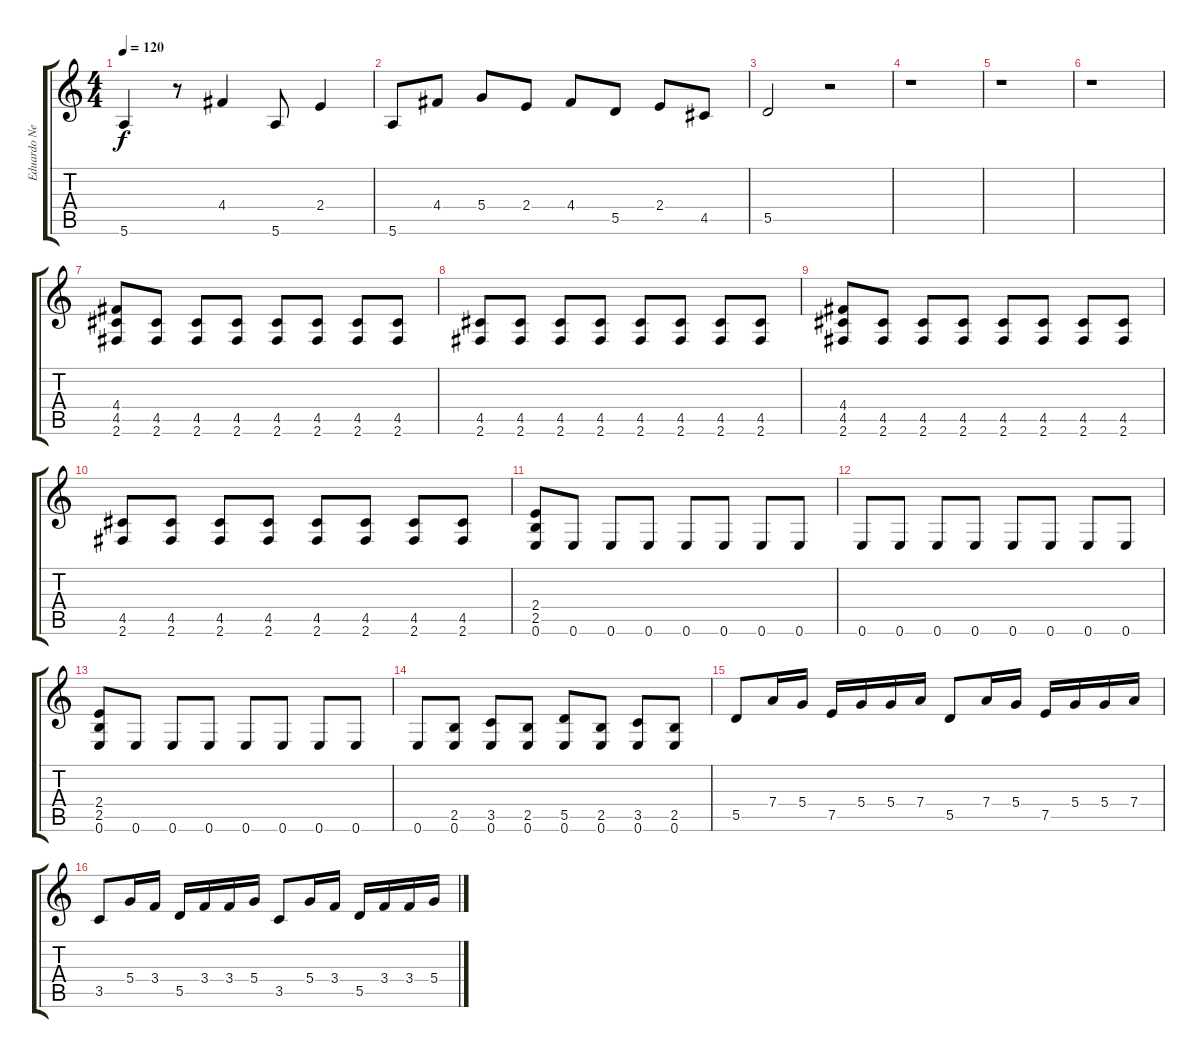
\track ("Eduardo Neves (Guitar)" "Eduardo Ne") {instrument overdrivenguitar}
\staff {score tabs}
\tuning (E4 B3 G3 D3 A2 E2) {hide}
\ts (4 4)
\tempo 120
\clef g2
\ks c
5.6.4{dy f} r.8 4.4.4 5.6.8 2.4.4 |
5.6.8 4.4.8 5.4.8 2.4.8 4.4.8 5.5.8 2.4.8 4.5.8 |
5.5.2 r.2 |
r.1 |
r.1 |
r.1 |
(4.4 4.5 2.6).8 (4.5 2.6).8 (4.5 2.6).8 (4.5 2.6).8 (4.5 2.6).8 (4.5 2.6).8 (4.5 2.6).8 (4.5 2.6).8 |
(4.5 2.6).8 (4.5 2.6).8 (4.5 2.6).8 (4.5 2.6).8 (4.5 2.6).8 (4.5 2.6).8 (4.5 2.6).8 (4.5 2.6).8 |
(4.4 4.5 2.6).8 (4.5 2.6).8 (4.5 2.6).8 (4.5 2.6).8 (4.5 2.6).8 (4.5 2.6).8 (4.5 2.6).8 (4.5 2.6).8 |
(4.5 2.6).8 (4.5 2.6).8 (4.5 2.6).8 (4.5 2.6).8 (4.5 2.6).8 (4.5 2.6).8 (4.5 2.6).8 (4.5 2.6).8 |
(2.4 2.5 0.6).8 0.6.8 0.6.8 0.6.8 0.6.8 0.6.8 0.6.8 0.6.8 |
0.6.8 0.6.8 0.6.8 0.6.8 0.6.8 0.6.8 0.6.8 0.6.8 |
(2.4 2.5 0.6).8 0.6.8 0.6.8 0.6.8 0.6.8 0.6.8 0.6.8 0.6.8 |
0.6.8 (2.5 0.6).8 (3.5 0.6).8 (2.5 0.6).8 (5.5 0.6).8 (2.5 0.6).8 (3.5 0.6).8 (2.5 0.6).8 |
5.5.8 7.4.16 5.4.16 7.5.16 5.4.16 5.4.16 7.4.16 5.5.8 7.4.16 5.4.16 7.5.16 5.4.16 5.4.16 7.4.16 |
3.5.8 5.4.16 3.4.16 5.5.16 3.4.16 3.4.16 5.4.16 3.5.8 5.4.16 3.4.16 5.5.16 3.4.16 3.4.16 5.4.16
